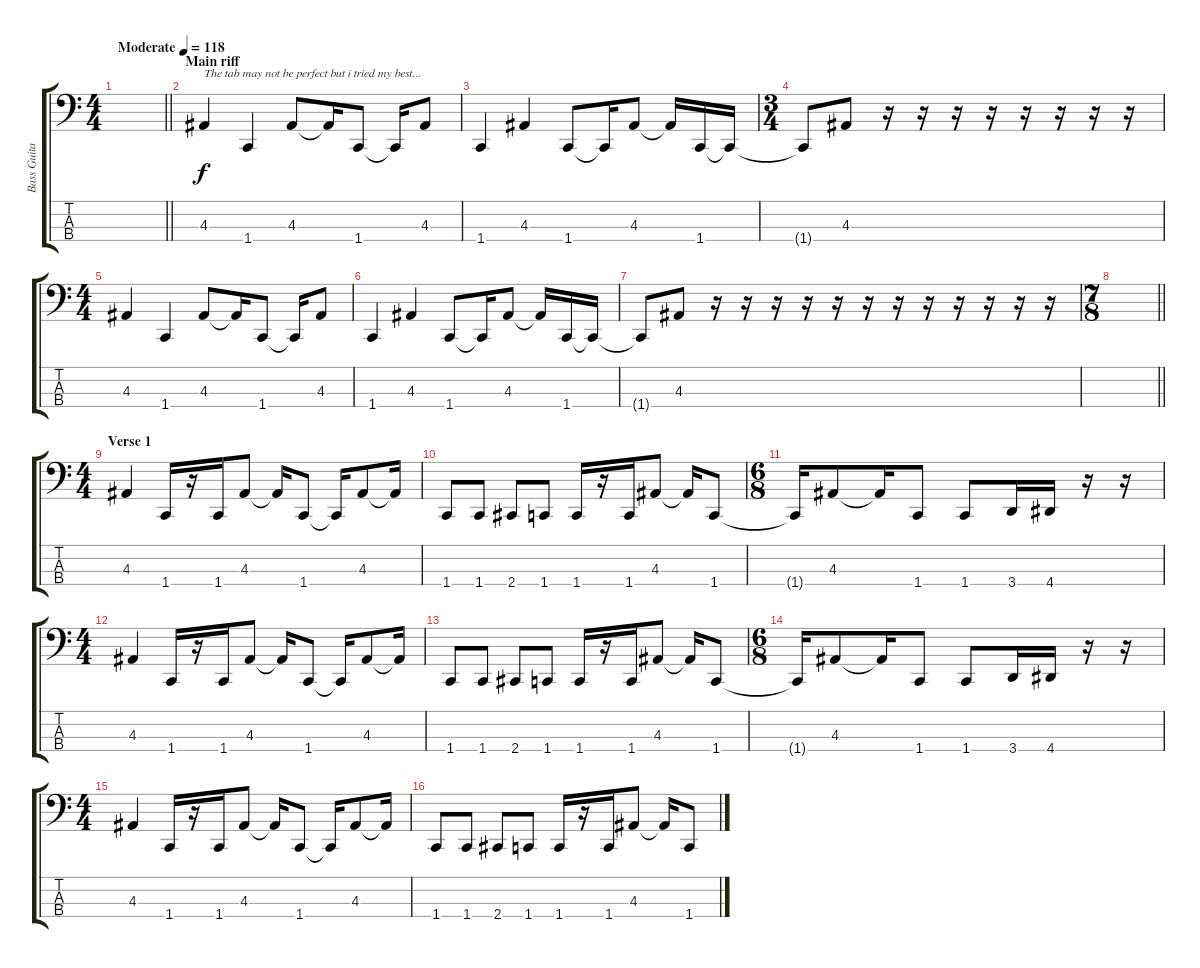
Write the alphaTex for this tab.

\track ("Bass Guitar" "Bass Guita") {instrument electricbassfinger}
\staff {score tabs}
\tuning (E2 B1 Gb1 B0) {hide}
\ts (4 4)
\tempo (118 "Moderate")
\clef f4
\barLineRight lightlight
\ks c
|
\section ("" "Main riff")
4.3.4{txt "The tab may not be perfect but i tried my best..."} 1.4.4 4.3.8 4.3{t}.16 1.4.8 1.4{t}.16 4.3.8 |
1.4.4 4.3.4 1.4.8 1.4{t}.16 4.3.8 4.3{t}.16 1.4.16 1.4{t}.16 |
\ts (3 4)
1.4{t}.8 4.3.8 r.16 r.16 r.16 r.16 r.16 r.16 r.16 r.16 |
\ts (4 4)
4.3.4 1.4.4 4.3.8 4.3{t}.16 1.4.8 1.4{t}.16 4.3.8 |
1.4.4 4.3.4 1.4.8 1.4{t}.16 4.3.8 4.3{t}.16 1.4.16 1.4{t}.16 |
1.4{t}.8 4.3.8 r.16 r.16 r.16 r.16 r.16 r.16 r.16 r.16 r.16 r.16 r.16 r.16 |
\ts (7 8)
\barLineRight lightlight
|
\ts (4 4)
\section ("" "Verse 1")
4.3.4 1.4.16 r.16 1.4.16 4.3.8 4.3{t}.16 1.4.8 1.4{t}.16 4.3.8 4.3{t}.16 |
1.4.8 1.4.8 2.4.8 1.4.8 1.4.16 r.16 1.4.16 4.3.8 4.3{t}.16 1.4.8 |
\ts (6 8)
1.4{t}.16 4.3.8 4.3{t}.16 1.4.8 1.4.8 3.4.16 4.4.16 r.16 r.16 |
\ts (4 4)
4.3.4 1.4.16 r.16 1.4.16 4.3.8 4.3{t}.16 1.4.8 1.4{t}.16 4.3.8 4.3{t}.16 |
1.4.8 1.4.8 2.4.8 1.4.8 1.4.16 r.16 1.4.16 4.3.8 4.3{t}.16 1.4.8 |
\ts (6 8)
1.4{t}.16 4.3.8 4.3{t}.16 1.4.8 1.4.8 3.4.16 4.4.16 r.16 r.16 |
\ts (4 4)
4.3.4 1.4.16 r.16 1.4.16 4.3.8 4.3{t}.16 1.4.8 1.4{t}.16 4.3.8 4.3{t}.16 |
1.4.8 1.4.8 2.4.8 1.4.8 1.4.16 r.16 1.4.16 4.3.8 4.3{t}.16 1.4.8
